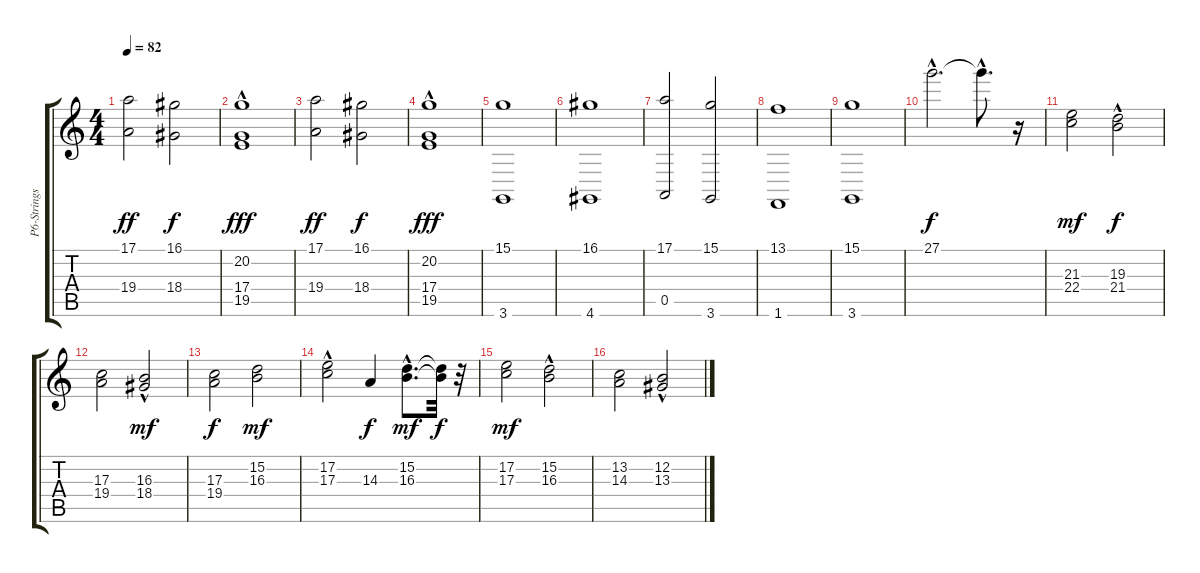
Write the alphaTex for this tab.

\track ("P6-Strings1" "P6-Strings") {instrument stringensemble1}
\staff {score tabs}
\tuning (E4 B3 G3 D3 A2 E2) {hide}
\ts (4 4)
\tempo 82
\clef g2
\ks c
(17.1 19.4).2{dy ff} (16.1 18.4).2{dy f} |
(20.2 17.4 19.5{hac}).1{dy fff} |
(17.1 19.4).2{dy ff} (16.1 18.4).2{dy f} |
(20.2{hac} 17.4{hac} 19.5).1{dy fff} |
(15.1 3.6).1 |
(16.1 4.6).1 |
(17.1 0.5).2 (15.1 3.6).2 |
(13.1 1.6).1 |
(15.1 3.6).1 |
27.1{hac}.2{d dy f} 27.1{hac t}.8{d} r.16 |
(21.3 22.4).2{dy mf} (19.3 21.4{hac}).2{dy f} |
(17.3 19.4).2 (16.3 18.4{hac}).2{dy mf} |
(17.3 19.4).2{dy f} (15.2 16.3).2{dy mf} |
(17.2 17.3{hac}).2 14.3.4{dy f} (15.2{hac} 16.3{hac}).8{d dy mf} (15.2{t} 16.3{t}).32{dy f} r.32 |
(17.2 17.3).2{dy mf} (15.2 16.3{hac}).2 |
(13.2 14.3).2 (12.2 13.3{hac}).2
